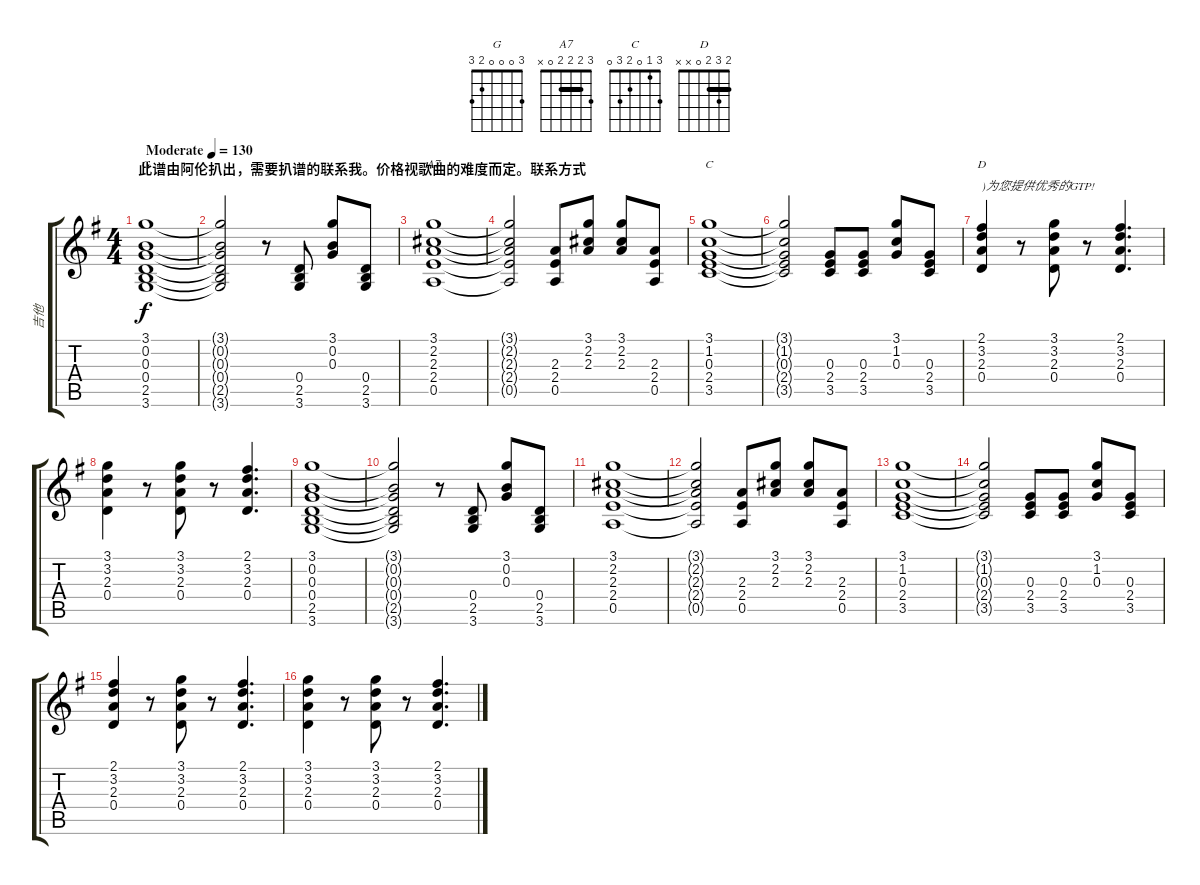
\track ("吉他" "吉他") {instrument acousticguitarsteel}
\staff {score tabs}
\tuning (E4 B3 G3 D3 A2 E2) {hide}
\chord ("G" 3 0 0 0 2 3)
\chord ("A7" 3 2 2 2 0 x) {barre 2}
\chord ("C" 3 1 0 2 3 0)
\chord ("D" 2 3 2 0 x x) {barre 2}
\ts (4 4)
\section ("" "此谱由阿伦扒出，需要扒谱的联系我。价格视歌曲的难度而定。联系方式")
\tempo (130 "Moderate")
\clef g2
\ks g
(3.1 0.2 0.3 0.4 2.5 3.6).1{ch "G" dy f instrument acousticguitarsteel} |
(3.1{t} 0.2{t} 0.3{t} 0.4{t} 2.5{t} 3.6{t}).2 r.8 (0.4 2.5 3.6).8 (3.1 0.2 0.3).8 (0.4 2.5 3.6).8 |
(3.1 2.2 2.3 2.4 0.5).1{ch "A7"} |
(3.1{t} 2.2{t} 2.3{t} 2.4{t} 0.5{t}).2 (2.3 2.4 0.5).8 (3.1 2.2 2.3).8 (3.1 2.2 2.3).8 (2.3 2.4 0.5).8 |
(3.1 1.2 0.3 2.4 3.5).1{ch "C"} |
(3.1{t} 1.2{t} 0.3{t} 2.4{t} 3.5{t}).2 (0.3 2.4 3.5).8 (0.3 2.4 3.5).8 (3.1 1.2 0.3).8 (0.3 2.4 3.5).8 |
(2.1 3.2 2.3 0.4).4{ch "D" txt ")为您提供优秀的GTP!"} r.8 (3.1 3.2 2.3 0.4).8 r.8 (2.1 3.2 2.3 0.4).4{d} |
(3.1 3.2 2.3 0.4).4 r.8 (3.1 3.2 2.3 0.4).8 r.8 (2.1 3.2 2.3 0.4).4{d} |
(3.1 0.2 0.3 0.4 2.5 3.6).1 |
(3.1{t} 0.2{t} 0.3{t} 0.4{t} 2.5{t} 3.6{t}).2 r.8 (0.4 2.5 3.6).8 (3.1 0.2 0.3).8 (0.4 2.5 3.6).8 |
(3.1 2.2 2.3 2.4 0.5).1 |
(3.1{t} 2.2{t} 2.3{t} 2.4{t} 0.5{t}).2 (2.3 2.4 0.5).8 (3.1 2.2 2.3).8 (3.1 2.2 2.3).8 (2.3 2.4 0.5).8 |
(3.1 1.2 0.3 2.4 3.5).1 |
(3.1{t} 1.2{t} 0.3{t} 2.4{t} 3.5{t}).2 (0.3 2.4 3.5).8 (0.3 2.4 3.5).8 (3.1 1.2 0.3).8 (0.3 2.4 3.5).8 |
(2.1 3.2 2.3 0.4).4 r.8 (3.1 3.2 2.3 0.4).8 r.8 (2.1 3.2 2.3 0.4).4{d} |
(3.1 3.2 2.3 0.4).4 r.8 (3.1 3.2 2.3 0.4).8 r.8 (2.1 3.2 2.3 0.4).4{d}
